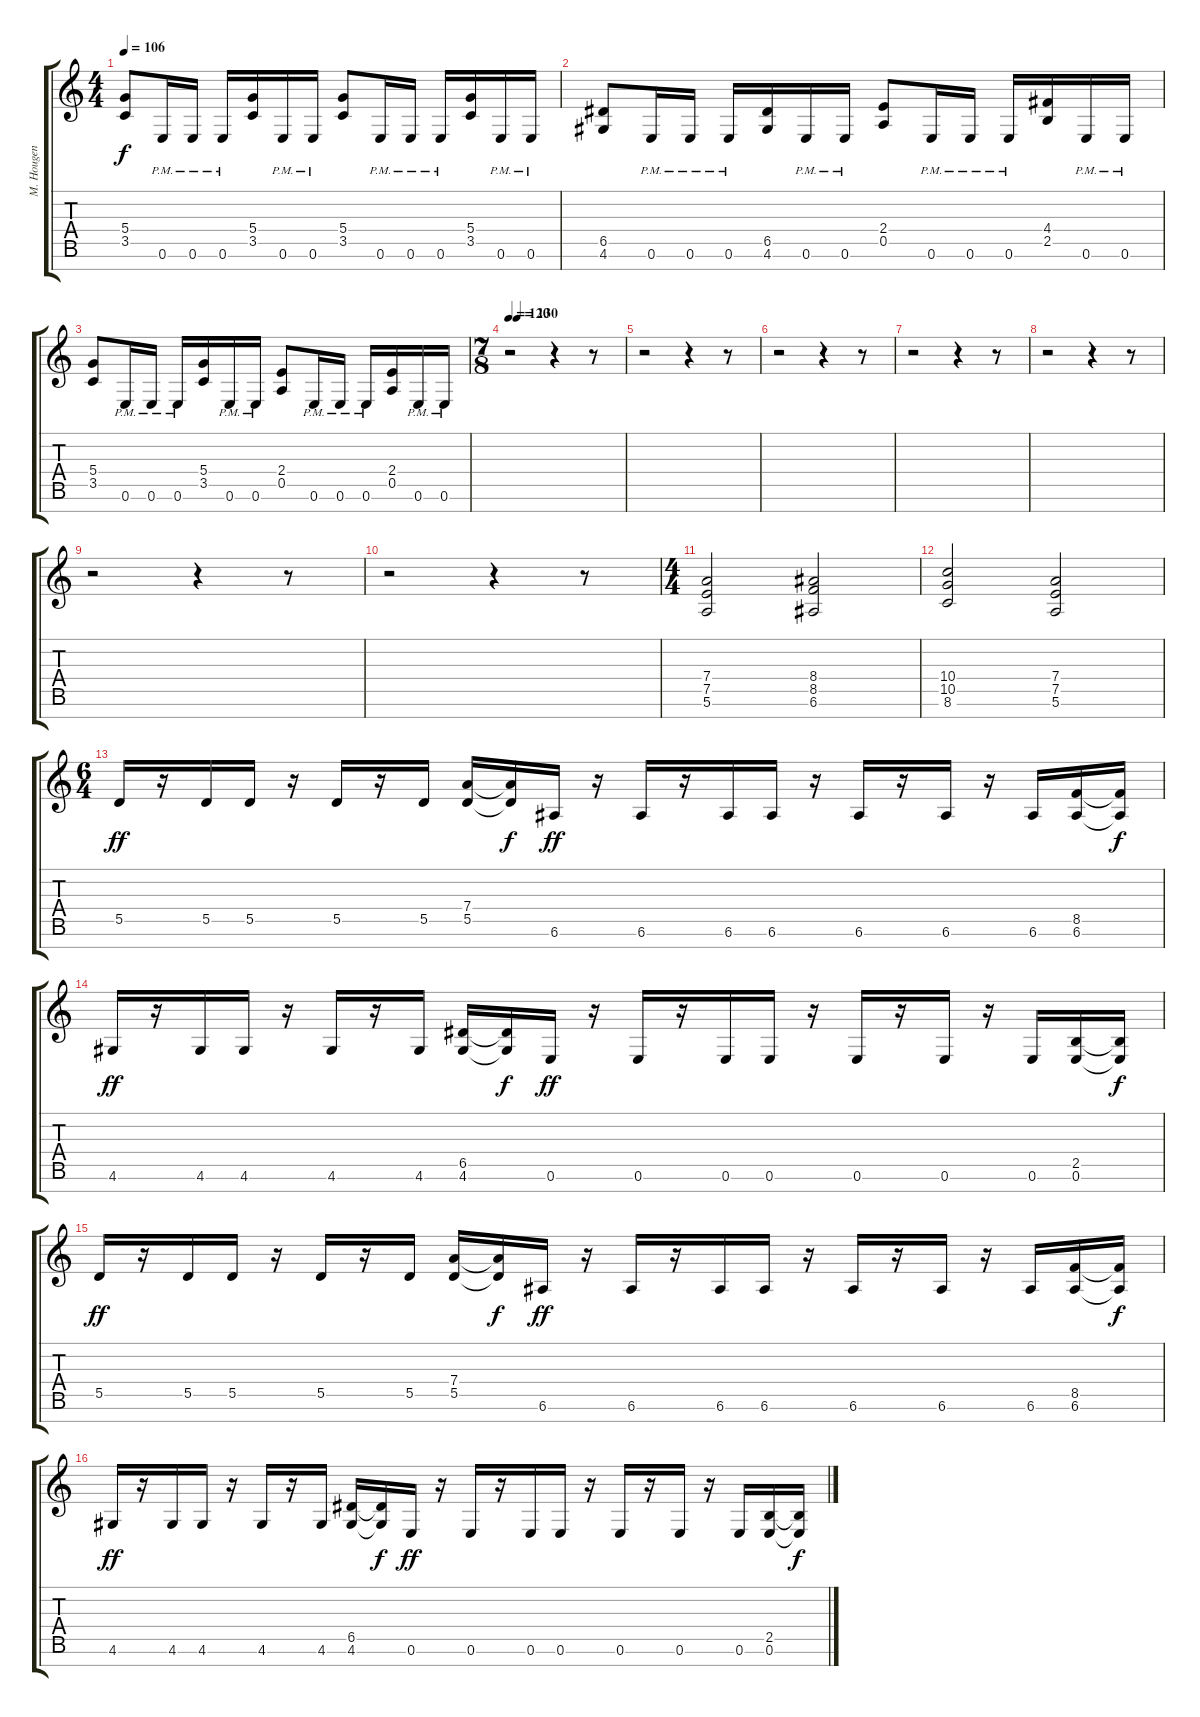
\track ("M. Hougen - Guitar" "M. Hougen ") {instrument overdrivenguitar}
\staff {score tabs}
\tuning (E4 B3 G3 D3 A2 E2 B1) {hide}
\ts (4 4)
\tempo 106
\clef g2
\ks c
(5.4 3.5).8{dy f} 0.6{pm}.16 0.6{pm}.16 0.6{pm}.16 (5.4 3.5).16 0.6{pm}.16 0.6{pm}.16 (5.4 3.5).8 0.6{pm}.16 0.6{pm}.16 0.6{pm}.16 (5.4 3.5).16 0.6{pm}.16 0.6{pm}.16 |
(6.5 4.6).8 0.6{pm}.16 0.6{pm}.16 0.6{pm}.16 (6.5 4.6).16 0.6{pm}.16 0.6{pm}.16 (2.4 0.5).8 0.6{pm}.16 0.6{pm}.16 0.6{pm}.16 (4.4 2.5).16 0.6{pm}.16 0.6{pm}.16 |
(5.4 3.5).8 0.6{pm}.16 0.6{pm}.16 0.6{pm}.16 (5.4 3.5).16 0.6{pm}.16 0.6{pm}.16 (2.4 0.5).8 0.6{pm}.16 0.6{pm}.16 0.6{pm}.16 (2.4 0.5).16 0.6{pm}.16 0.6{pm}.16 |
\ts (7 8)
\tempo 120
\tempo (130 0.07142857142857142)
r.2 r.4 r.8 |
r.2 r.4 r.8 |
r.2 r.4 r.8 |
r.2 r.4 r.8 |
r.2 r.4 r.8 |
r.2 r.4 r.8 |
r.2 r.4 r.8 |
\ts (4 4)
(7.4 7.5 5.6).2{volume 13 instrument distortionguitar} (8.4 8.5 6.6).2 |
(10.4 10.5 8.6).2 (7.4 7.5 5.6).2 |
\ts (6 4)
5.5.16{dy ff volume 15 balance 4} r.16 5.5.16 5.5.16 r.16 5.5.16 r.16 5.5.16 (7.4 5.5).16 (7.4{t} 5.5{t}).16{dy f} 6.6.16{dy ff} r.16 6.6.16 r.16 6.6.16 6.6.16 r.16 6.6.16 r.16 6.6.16 r.16 6.6.16 (8.5 6.6).16 (8.5{t} 6.6{t}).16{dy f} |
4.6.16{dy ff} r.16 4.6.16 4.6.16 r.16 4.6.16 r.16 4.6.16 (6.5 4.6).16 (6.5{t} 4.6{t}).16{dy f} 0.6.16{dy ff} r.16 0.6.16 r.16 0.6.16 0.6.16 r.16 0.6.16 r.16 0.6.16 r.16 0.6.16 (2.5 0.6).16 (2.5{t} 0.6{t}).16{dy f} |
5.5.16{dy ff} r.16 5.5.16 5.5.16 r.16 5.5.16 r.16 5.5.16 (7.4 5.5).16 (7.4{t} 5.5{t}).16{dy f} 6.6.16{dy ff} r.16 6.6.16 r.16 6.6.16 6.6.16 r.16 6.6.16 r.16 6.6.16 r.16 6.6.16 (8.5 6.6).16 (8.5{t} 6.6{t}).16{dy f} |
4.6.16{dy ff} r.16 4.6.16 4.6.16 r.16 4.6.16 r.16 4.6.16 (6.5 4.6).16 (6.5{t} 4.6{t}).16{dy f} 0.6.16{dy ff} r.16 0.6.16 r.16 0.6.16 0.6.16 r.16 0.6.16 r.16 0.6.16 r.16 0.6.16 (2.5 0.6).16 (2.5{t} 0.6{t}).16{dy f}
